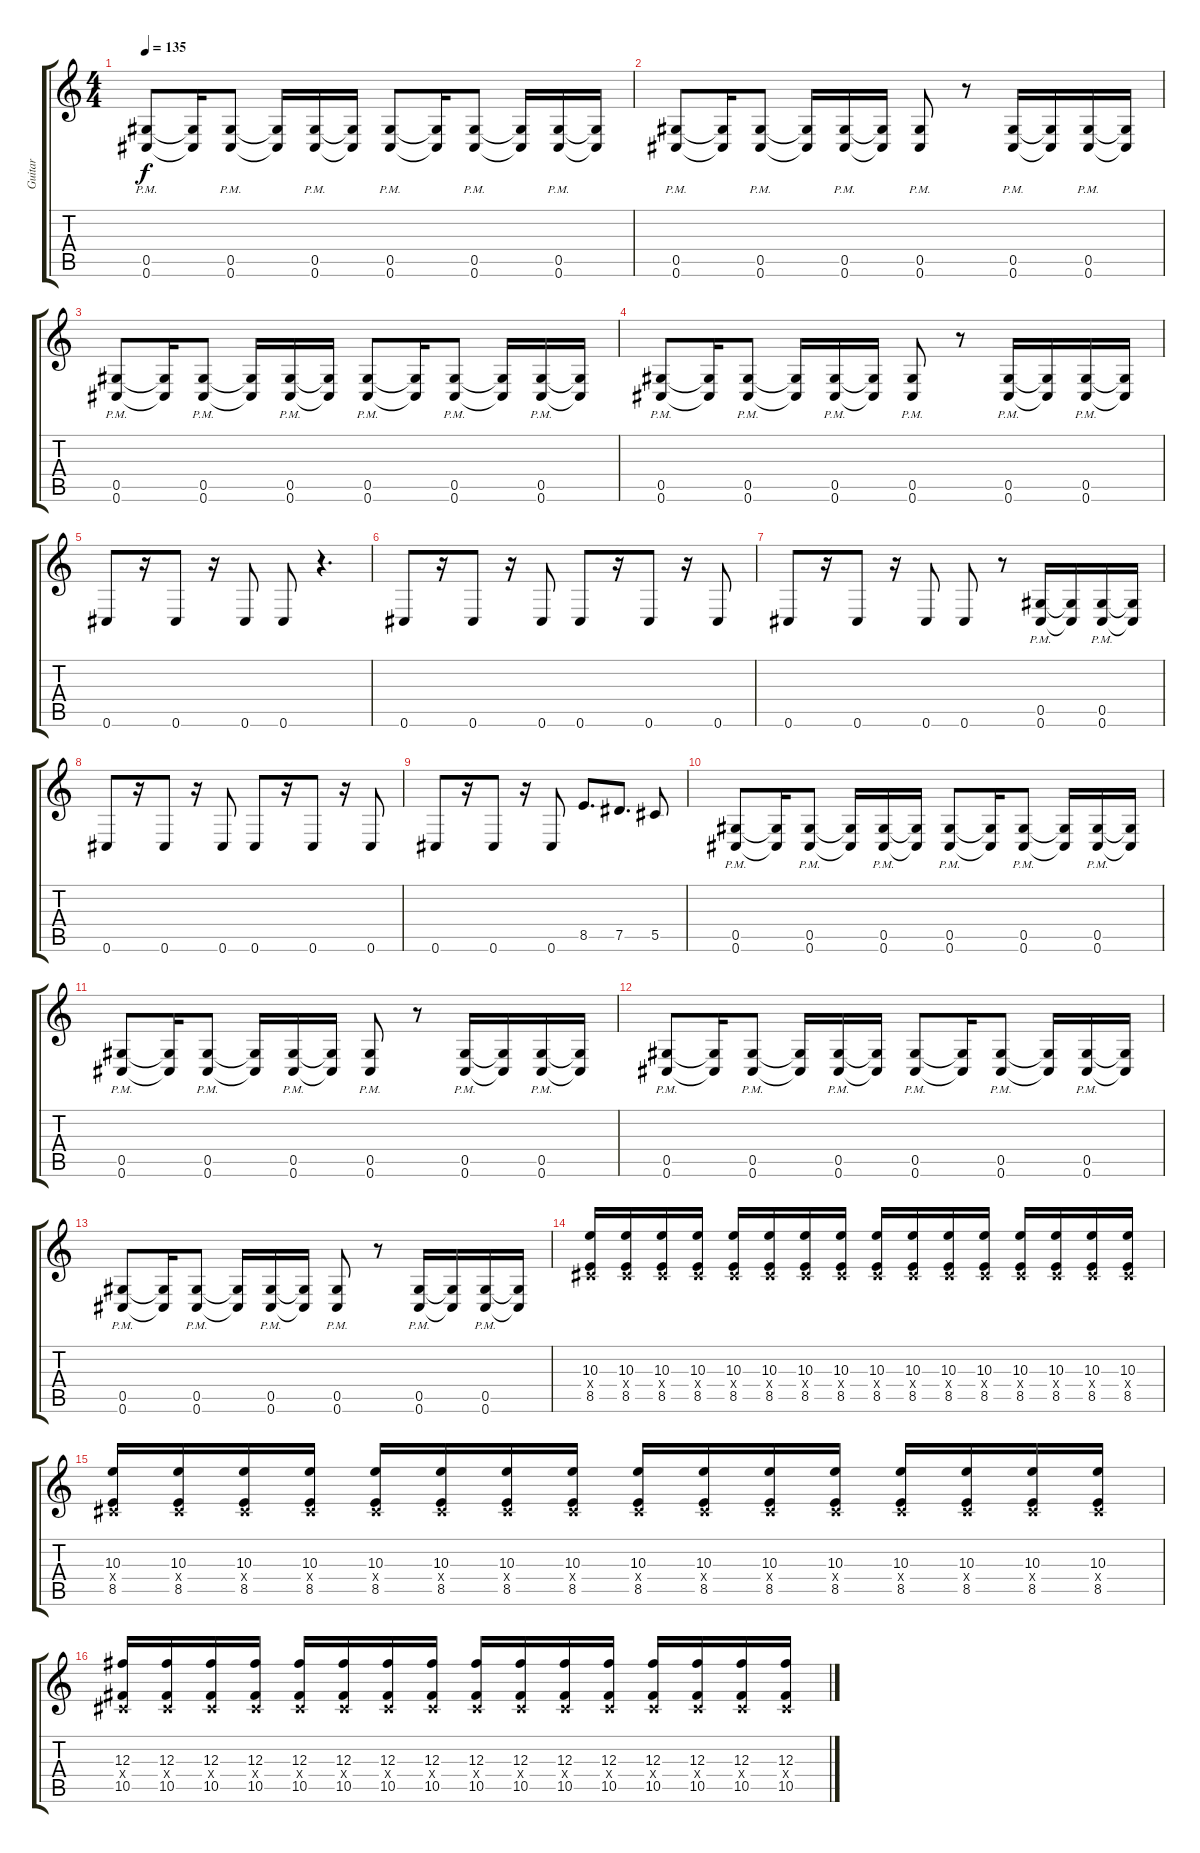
\track ("Guitar" "Guitar") {instrument distortionguitar}
\staff {score tabs}
\tuning (Eb4 Bb3 Gb3 Db3 Ab2 Db2) {hide}
\ts (4 4)
\tempo 135
\clef g2
\ks c
(0.5{pm} 0.6{pm}).8{dy f} (0.5{t} 0.6{t}).16 (0.5{pm} 0.6{pm}).8 (0.5{t} 0.6{t}).16 (0.5{pm} 0.6{pm}).16 (0.5{t} 0.6{t}).16 (0.5{pm} 0.6{pm}).8 (0.5{t} 0.6{t}).16 (0.5{pm} 0.6{pm}).8 (0.5{t} 0.6{t}).16 (0.5{pm} 0.6{pm}).16 (0.5{t} 0.6{t}).16 |
(0.5{pm} 0.6{pm}).8 (0.5{t} 0.6{t}).16 (0.5{pm} 0.6{pm}).8 (0.5{t} 0.6{t}).16 (0.5{pm} 0.6{pm}).16 (0.5{t} 0.6{t}).16 (0.5{pm} 0.6{pm}).8 r.8 (0.5{pm} 0.6{pm}).16 (0.5{t} 0.6{t}).16 (0.5{pm} 0.6{pm}).16 (0.5{t} 0.6{t}).16 |
(0.5{pm} 0.6{pm}).8 (0.5{t} 0.6{t}).16 (0.5{pm} 0.6{pm}).8 (0.5{t} 0.6{t}).16 (0.5{pm} 0.6{pm}).16 (0.5{t} 0.6{t}).16 (0.5{pm} 0.6{pm}).8 (0.5{t} 0.6{t}).16 (0.5{pm} 0.6{pm}).8 (0.5{t} 0.6{t}).16 (0.5{pm} 0.6{pm}).16 (0.5{t} 0.6{t}).16 |
(0.5{pm} 0.6{pm}).8 (0.5{t} 0.6{t}).16 (0.5{pm} 0.6{pm}).8 (0.5{t} 0.6{t}).16 (0.5{pm} 0.6{pm}).16 (0.5{t} 0.6{t}).16 (0.5{pm} 0.6{pm}).8 r.8 (0.5{pm} 0.6{pm}).16 (0.5{t} 0.6{t}).16 (0.5{pm} 0.6{pm}).16 (0.5{t} 0.6{t}).16 |
0.6.8 r.16 0.6.8 r.16 0.6.8 0.6.8 r.4{d} |
0.6.8 r.16 0.6.8 r.16 0.6.8 0.6.8 r.16 0.6.8 r.16 0.6.8 |
0.6.8 r.16 0.6.8 r.16 0.6.8 0.6.8 r.8 (0.5{pm} 0.6{pm}).16 (0.5{t} 0.6{t}).16 (0.5{pm} 0.6{pm}).16 (0.5{t} 0.6{t}).16 |
0.6.8 r.16 0.6.8 r.16 0.6.8 0.6.8 r.16 0.6.8 r.16 0.6.8 |
0.6.8 r.16 0.6.8 r.16 0.6.8 8.5.8{d} 7.5.8{d} 5.5.8 |
(0.5{pm} 0.6{pm}).8 (0.5{t} 0.6{t}).16 (0.5{pm} 0.6{pm}).8 (0.5{t} 0.6{t}).16 (0.5{pm} 0.6{pm}).16 (0.5{t} 0.6{t}).16 (0.5{pm} 0.6{pm}).8 (0.5{t} 0.6{t}).16 (0.5{pm} 0.6{pm}).8 (0.5{t} 0.6{t}).16 (0.5{pm} 0.6{pm}).16 (0.5{t} 0.6{t}).16 |
(0.5{pm} 0.6{pm}).8 (0.5{t} 0.6{t}).16 (0.5{pm} 0.6{pm}).8 (0.5{t} 0.6{t}).16 (0.5{pm} 0.6{pm}).16 (0.5{t} 0.6{t}).16 (0.5{pm} 0.6{pm}).8 r.8 (0.5{pm} 0.6{pm}).16 (0.5{t} 0.6{t}).16 (0.5{pm} 0.6{pm}).16 (0.5{t} 0.6{t}).16 |
(0.5{pm} 0.6{pm}).8 (0.5{t} 0.6{t}).16 (0.5{pm} 0.6{pm}).8 (0.5{t} 0.6{t}).16 (0.5{pm} 0.6{pm}).16 (0.5{t} 0.6{t}).16 (0.5{pm} 0.6{pm}).8 (0.5{t} 0.6{t}).16 (0.5{pm} 0.6{pm}).8 (0.5{t} 0.6{t}).16 (0.5{pm} 0.6{pm}).16 (0.5{t} 0.6{t}).16 |
(0.5{pm} 0.6{pm}).8 (0.5{t} 0.6{t}).16 (0.5{pm} 0.6{pm}).8 (0.5{t} 0.6{t}).16 (0.5{pm} 0.6{pm}).16 (0.5{t} 0.6{t}).16 (0.5{pm} 0.6{pm}).8 r.8 (0.5{pm} 0.6{pm}).16 (0.5{t} 0.6{t}).16 (0.5{pm} 0.6{pm}).16 (0.5{t} 0.6{t}).16 |
(10.3 0.4{x} 8.5).16 (10.3 0.4{x} 8.5).16 (10.3 0.4{x} 8.5).16 (10.3 0.4{x} 8.5).16 (10.3 0.4{x} 8.5).16 (10.3 0.4{x} 8.5).16 (10.3 0.4{x} 8.5).16 (10.3 0.4{x} 8.5).16 (10.3 0.4{x} 8.5).16 (10.3 0.4{x} 8.5).16 (10.3 0.4{x} 8.5).16 (10.3 0.4{x} 8.5).16 (10.3 0.4{x} 8.5).16 (10.3 0.4{x} 8.5).16 (10.3 0.4{x} 8.5).16 (10.3 0.4{x} 8.5).16 |
(10.3 0.4{x} 8.5).16 (10.3 0.4{x} 8.5).16 (10.3 0.4{x} 8.5).16 (10.3 0.4{x} 8.5).16 (10.3 0.4{x} 8.5).16 (10.3 0.4{x} 8.5).16 (10.3 0.4{x} 8.5).16 (10.3 0.4{x} 8.5).16 (10.3 0.4{x} 8.5).16 (10.3 0.4{x} 8.5).16 (10.3 0.4{x} 8.5).16 (10.3 0.4{x} 8.5).16 (10.3 0.4{x} 8.5).16 (10.3 0.4{x} 8.5).16 (10.3 0.4{x} 8.5).16 (10.3 0.4{x} 8.5).16 |
(12.3 0.4{x} 10.5).16 (12.3 0.4{x} 10.5).16 (12.3 0.4{x} 10.5).16 (12.3 0.4{x} 10.5).16 (12.3 0.4{x} 10.5).16 (12.3 0.4{x} 10.5).16 (12.3 0.4{x} 10.5).16 (12.3 0.4{x} 10.5).16 (12.3 0.4{x} 10.5).16 (12.3 0.4{x} 10.5).16 (12.3 0.4{x} 10.5).16 (12.3 0.4{x} 10.5).16 (12.3 0.4{x} 10.5).16 (12.3 0.4{x} 10.5).16 (12.3 0.4{x} 10.5).16 (12.3 0.4{x} 10.5).16
